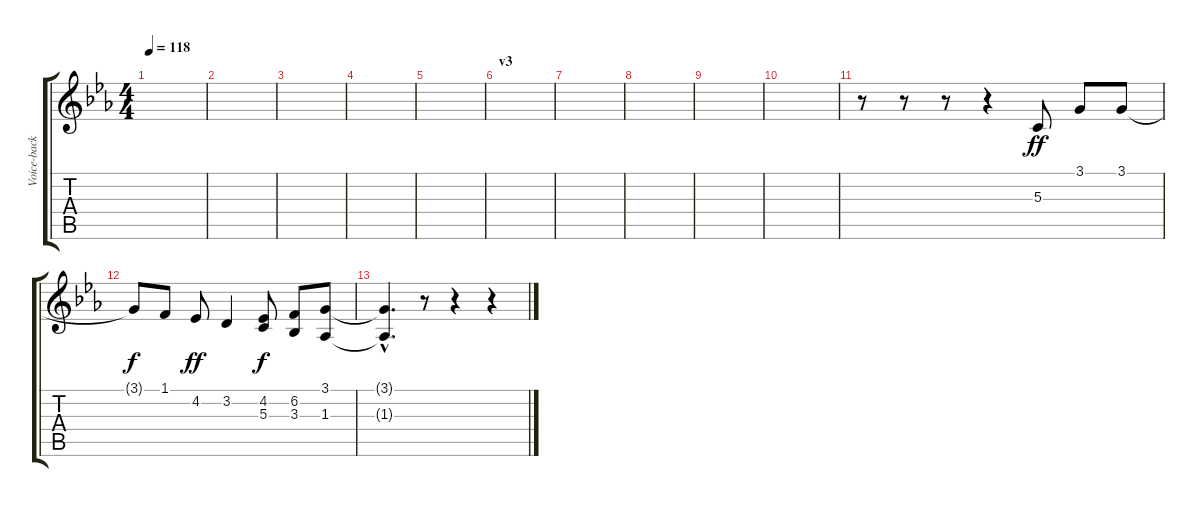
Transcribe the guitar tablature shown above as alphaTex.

\track ("Voice-backs" "Voice-back") {instrument tenorsax}
\staff {score tabs}
\tuning (E4 B3 G3 D3 A2 E2) {hide}
\ts (4 4)
\tempo 118
\clef g2
\ks cminor
|
|
|
|
|
\section ("" "v3")
|
|
|
|
|
r.8 r.8 r.8 r.4 5.3.8{dy ff} 3.1.8 3.1.8 |
3.1{t}.8{dy f} 1.1.8 4.2.8{dy ff} 3.2.4 (4.2 5.3).8{dy f} (6.2 3.3).8 (3.1 1.3).8 |
(3.1{hac t} 1.3{hac t}).4{d} r.8 r.4 r.4
